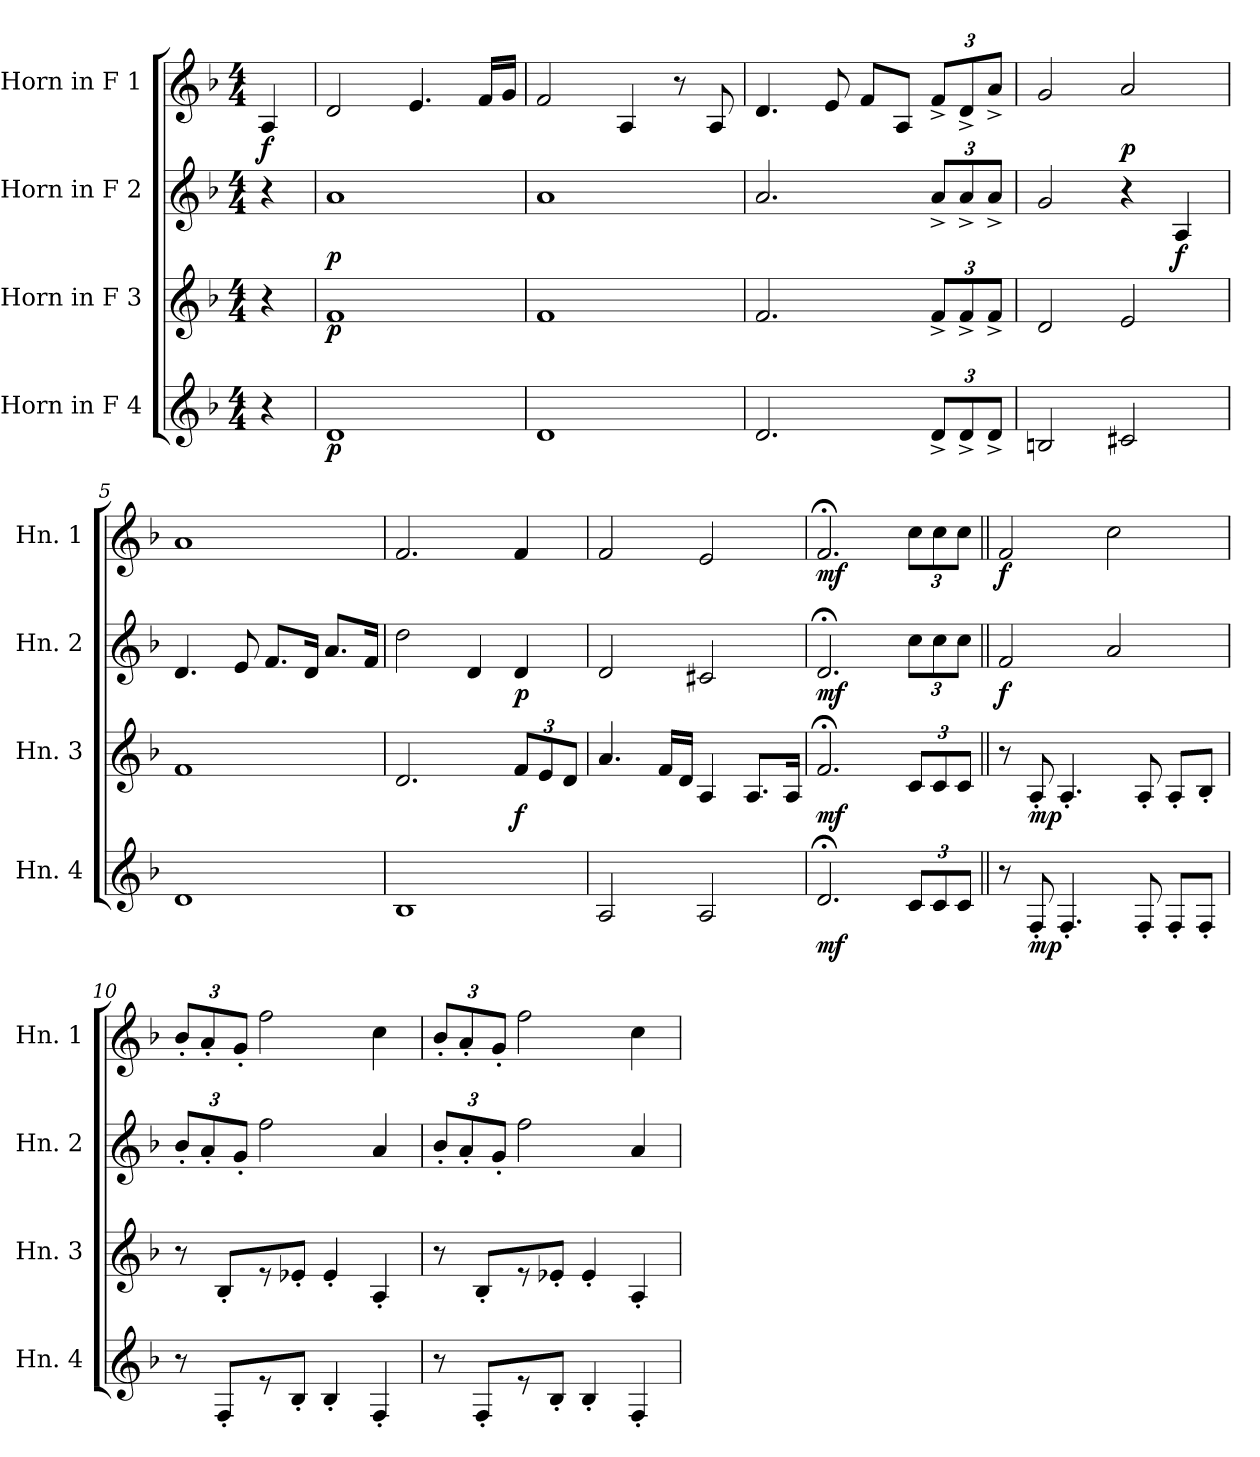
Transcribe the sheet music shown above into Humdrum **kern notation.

**kern	**dynam	**kern	**dynam	**kern	**dynam	**kern	**dynam
*part4	*part4	*part3	*part3	*part2	*part2	*part1	*part1
*staff4	*staff4	*staff3	*staff3	*staff2	*staff2	*staff1	*staff1
*I"Horn in F 4	*	*I"Horn in F 3	*	*I"Horn in F 2	*	*I"Horn in F 1	*
*I'Hn. 4	*	*I'Hn. 3	*	*I'Hn. 2	*	*I'Hn. 1	*
*clefG2	*	*clefG2	*	*clefG2	*	*clefG2	*
*ITrd4c7	*	*ITrd4c7	*	*ITrd4c7	*	*ITrd4c7	*
*k[b-e-]	*	*k[b-e-]	*	*k[b-e-]	*	*k[b-e-]	*
*M4/4	*	*M4/4	*	*M4/4	*	*M4/4	*
*MM90	*	*MM90	*	*MM90	*	*MM90	*
=	=	=	=	=	=	=	=
!	!	!	!	!	!	!	!LO:DY:b
4r	.	4r	.	4r	.	4D/	f
=1	=1	=1	=1	=1	=1	=1	=1
!	!LO:DY:b	!	!LO:DY:b	!	!LO:DY:b	!	!
1G	p	1B-	p	1d	p	2G/	.
.	.	.	.	.	.	4.A/	.
.	.	.	.	.	.	16B-/LL	.
.	.	.	.	.	.	16c/JJ	.
=2	=2	=2	=2	=2	=2	=2	=2
1G	.	1B-	.	1d	.	2B-/	.
.	.	.	.	.	.	4D/	.
.	.	.	.	.	.	8r	.
.	.	.	.	.	.	8D/	.
=3	=3	=3	=3	=3	=3	=3	=3
2.G/	.	2.B-/	.	2.d/	.	4.G/	.
.	.	.	.	.	.	8A/	.
.	.	.	.	.	.	8B-/L	.
.	.	.	.	.	.	8D/J	.
*Xbrackettup	*	*Xbrackettup	*	*Xbrackettup	*	*Xbrackettup	*
12G^/L	.	12B-^/L	.	12d^/L	.	12B-^/L	.
12G^/	.	12B-^/	.	12d^/	.	12G^/	.
12G^/J	.	12B-^/J	.	12d^/J	.	12d^/J	.
=4	=4	=4	=4	=4	=4	=4	=4
2En/	.	2G/	.	2c/	.	2c/	.
!	!	!	!	!	!	!	!LO:DY:b
2F#X/	.	2A/	.	4r	.	2d/	p
!	!	!	!	!	!LO:DY:b	!	!
.	.	.	.	4D/	f	.	.
!!LO:LB:g=z
=5	=5	=5	=5	=5	=5	=5	=5
1G	.	1B-	.	4.G/	.	1d	.
.	.	.	.	8A/	.	.	.
.	.	.	.	8.B-/L	.	.	.
.	.	.	.	16G/Jk	.	.	.
.	.	.	.	8.d/L	.	.	.
.	.	.	.	16B-/Jk	.	.	.
=6	=6	=6	=6	=6	=6	=6	=6
1E-	.	2.G/	.	2g\	.	2.B-/	.
.	.	.	.	4G/	.	.	.
!	!	!	!LO:DY:b	!	!LO:DY:b	!	!
.	.	12B-/L	f	4G/	p	4B-/	.
.	.	12A/	.	.	.	.	.
.	.	12G/J	.	.	.	.	.
=7	=7	=7	=7	=7	=7	=7	=7
2D/	.	4.d/	.	2G/	.	2B-/	.
.	.	16B-/LL	.	.	.	.	.
.	.	16G/JJ	.	.	.	.	.
2D/	.	4D/	.	2F#X/	.	2A/	.
.	.	8.D/L	.	.	.	.	.
.	.	16D/Jk	.	.	.	.	.
=8	=8	=8	=8	=8	=8	=8	=8
!	!LO:DY:b	!	!LO:DY:b	!	!LO:DY:b	!	!LO:DY:b
2.G;</	mf	2.B-;</	mf	2.G;</	mf	2.B-;</	mf
12F/L	.	12F/L	.	12f\L	.	12f\L	.
12F/	.	12F/	.	12f\	.	12f\	.
12F/J	.	12F/J	.	12f\J	.	12f\J	.
!!LO:PB:g=z
=9||	=9||	=9||	=9||	=9||	=9||	=9||	=9||
!!LO:REH:place=s1:a:B:fs=14:t=A
*	*	*	*	*	*	*MM108	*
!	!	!	!	!	!LO:DY:b	!	!LO:DY:b
8r	.	8r	.	2B-/	f	2B-/	f
!	!LO:DY:b	!	!LO:DY:b	!	!	!	!
8BB-'/	mp	8D'/	mp	.	.	.	.
4.BB-'/	.	4.D'/	.	.	.	.	.
.	.	.	.	2d/	.	2f\	.
8BB-'/	.	8D'/	.	.	.	.	.
8BB-'/L	.	8D'/L	.	.	.	.	.
8BB-'/J	.	8E-'/J	.	.	.	.	.
!!LO:PB:g=z
=10	=10	=10	=10	=10	=10	=10	=10
8r	.	8r	.	12e-'/L	.	12e-'/L	.
.	.	.	.	12d'/	.	12d'/	.
8BB-'/L	.	8E-'/L	.	.	.	.	.
.	.	.	.	12c'/J	.	12c'/J	.
8re	.	8r	.	2b-\	.	2b-\	.
8E-'/J	.	8A-X'/J	.	.	.	.	.
4E-'/	.	4A-'/	.	.	.	.	.
4BB-'/	.	4D'/	.	4d/	.	4f\	.
=11	=11	=11	=11	=11	=11	=11	=11
8r	.	8r	.	12e-'/L	.	12e-'/L	.
.	.	.	.	12d'/	.	12d'/	.
8BB-'/L	.	8E-'/L	.	.	.	.	.
.	.	.	.	12c'/J	.	12c'/J	.
8re	.	8r	.	2b-\	.	2b-\	.
8E-'/J	.	8A-X'/J	.	.	.	.	.
4E-'/	.	4A-'/	.	.	.	.	.
4BB-'/	.	4D'/	.	4d/	.	4f\	.
=	=	=	=	=	=	=	=
*-	*-	*-	*-	*-	*-	*-	*-
